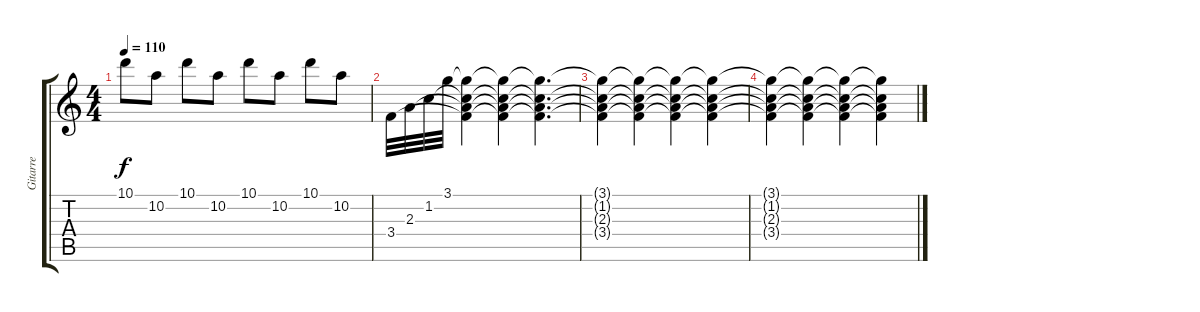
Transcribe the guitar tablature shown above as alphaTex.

\track ("Gitarre" "Gitarre") {instrument acousticguitarnylon}
\staff {score tabs}
\tuning (E4 B3 G3 D3 A2 E2) {hide}
\ts (4 4)
\tempo 110
\clef g2
\ks c
10.1.8{dy f} 10.2.8 10.1.8 10.2.8 10.1.8 10.2.8 10.1.8 10.2.8 |
3.4.32 2.3.32 1.2.32 3.1.32 (3.1{t} 1.2{t} 2.3{t} 3.4{t}).4{volume 0} (3.1{t} 1.2{t} 2.3{t} 3.4{t}).4 (3.1{t} 1.2{t} 2.3{t} 3.4{t}).4{d} |
(3.1{t} 1.2{t} 2.3{t} 3.4{t}).4 (3.1{t} 1.2{t} 2.3{t} 3.4{t}).4 (3.1{t} 1.2{t} 2.3{t} 3.4{t}).4 (3.1{t} 1.2{t} 2.3{t} 3.4{t}).4 |
(3.1{t} 1.2{t} 2.3{t} 3.4{t}).4 (3.1{t} 1.2{t} 2.3{t} 3.4{t}).4 (3.1{t} 1.2{t} 2.3{t} 3.4{t}).4 (3.1{t} 1.2{t} 2.3{t} 3.4{t}).4
